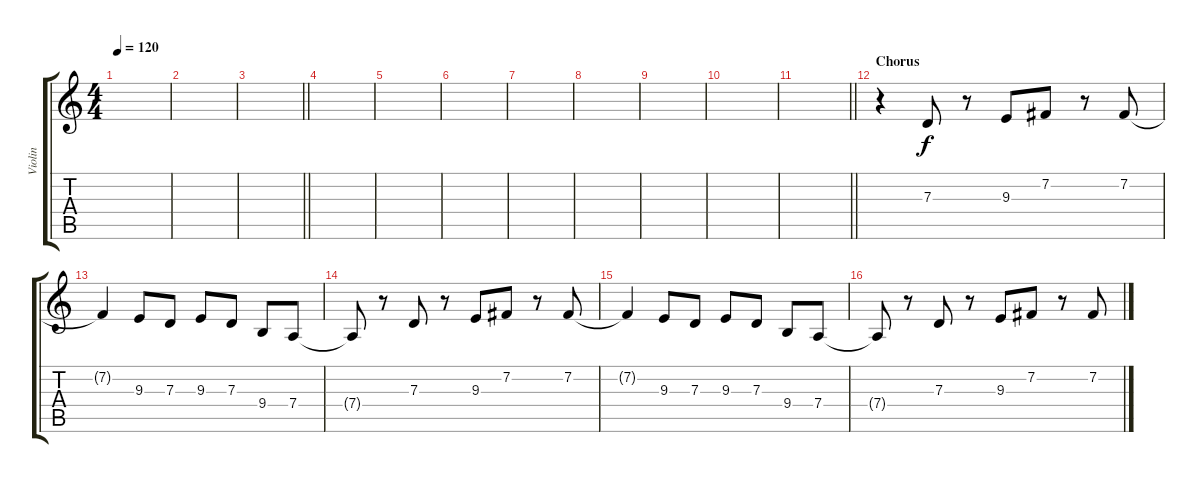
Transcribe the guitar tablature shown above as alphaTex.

\track ("Violin" "Violin") {instrument violin}
\staff {score tabs}
\tuning (E4 B3 G3 D3 A2 E2) {hide}
\ts (4 4)
\tempo 120
\clef g2
\ks c
|
|
\barLineRight lightlight
|
|
|
|
|
|
|
|
\barLineRight lightlight
|
\section ("" "Chorus")
r.4{volume 10} 7.3.8 r.8 9.3.8 7.2.8 r.8 7.2.8 |
7.2{t}.4 9.3.8 7.3.8 9.3.8 7.3.8 9.4.8 7.4.8 |
7.4{t}.8 r.8 7.3.8 r.8 9.3.8 7.2.8 r.8 7.2.8 |
7.2{t}.4 9.3.8 7.3.8 9.3.8 7.3.8 9.4.8 7.4.8 |
7.4{t}.8 r.8 7.3.8 r.8 9.3.8 7.2.8 r.8 7.2.8
